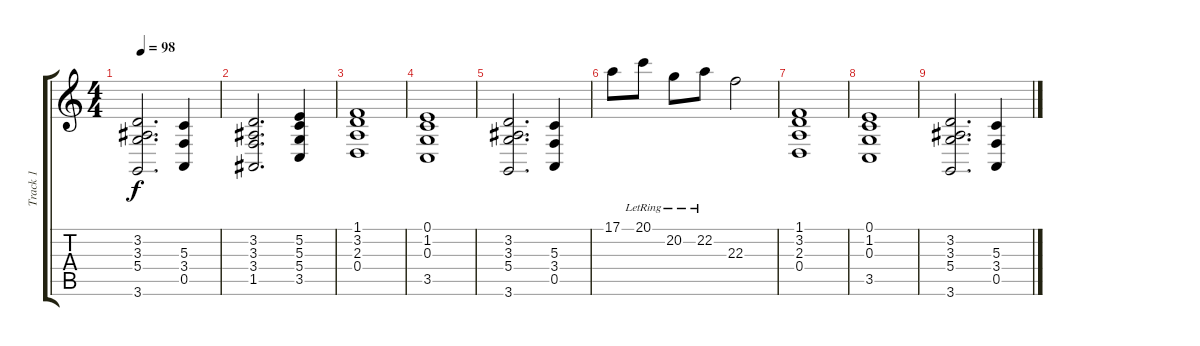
\track ("Track 1" "Track 1") {instrument brightacousticpiano}
\staff {score tabs}
\tuning (E4 B3 G3 D3 A2 E2) {hide}
\ts (4 4)
\tempo 98
\clef g2
\ks c
(3.2 3.3 5.4 3.6).2{d dy f} (5.3 3.4 0.5).4 |
(3.2 3.3 3.4 1.5).2{d} (5.2 5.3 5.4 3.5).4 |
(1.1 3.2 2.3 0.4).1 |
(0.1 1.2 0.3 3.5).1 |
(3.2 3.3 5.4 3.6).2{d} (5.3 3.4 0.5).4 |
17.1.8 20.1{lr}.8 20.2{lr}.8 22.2{lr}.8 22.3.2 |
(1.1 3.2 2.3 0.4).1 |
(0.1 1.2 0.3 3.5).1 |
(3.2 3.3 5.4 3.6).2{d} (5.3 3.4 0.5).4
